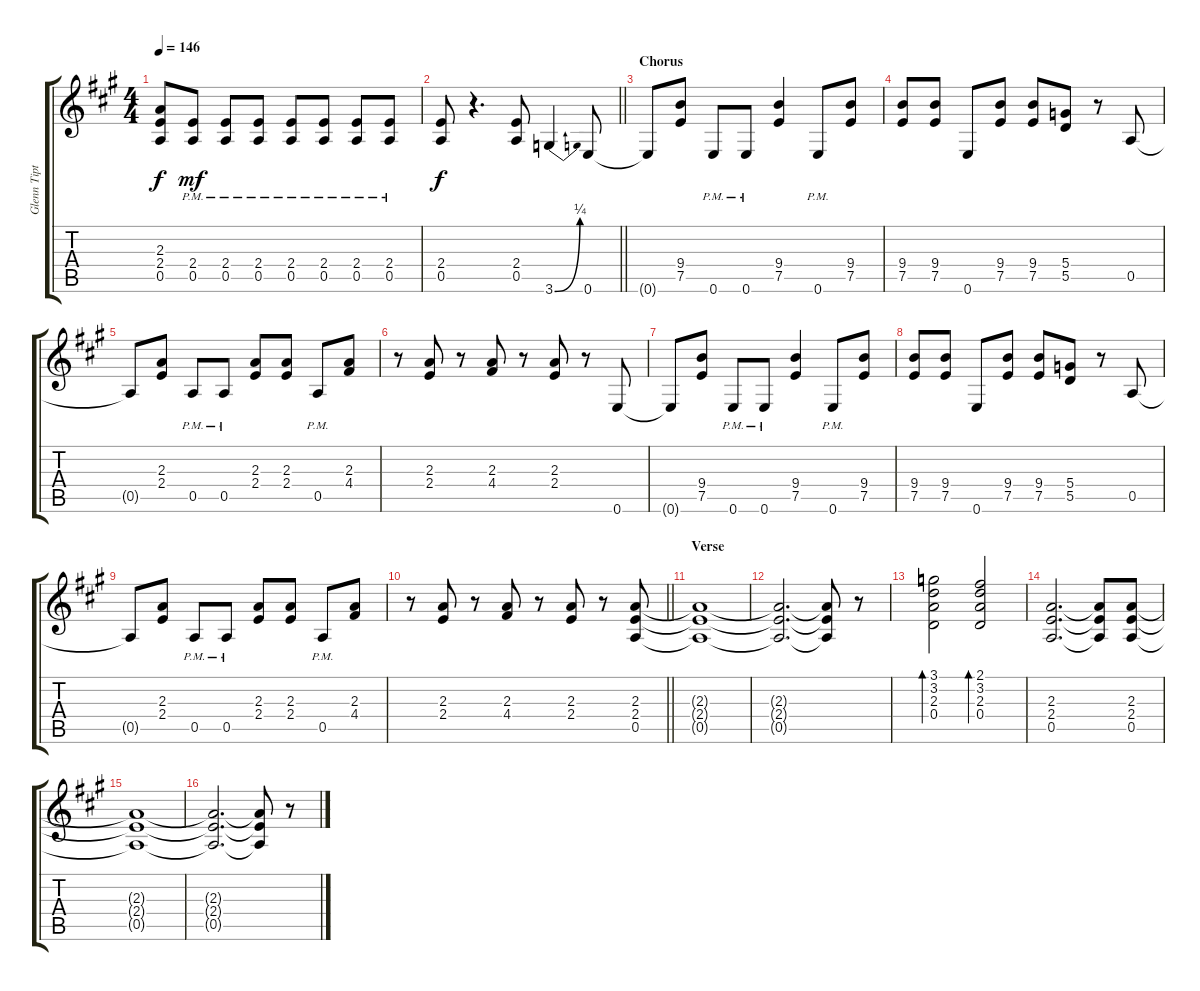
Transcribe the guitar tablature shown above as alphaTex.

\track ("Glenn Tipton" "Glenn Tipt") {instrument overdrivenguitar}
\staff {score tabs}
\tuning (E4 B3 G3 D3 A2 E2) {hide}
\ts (4 4)
\tempo 146
\clef g2
\ks a
(2.3{t} 2.4{t} 0.5{t}).8{dy f} (2.4{pm} 0.5{pm}).8{dy mf} (2.4{pm} 0.5{pm}).8 (2.4{pm} 0.5{pm}).8 (2.4{pm} 0.5{pm}).8 (2.4{pm} 0.5{pm}).8 (2.4{pm} 0.5{pm}).8 (2.4{pm} 0.5{pm}).8 |
\barLineRight lightlight
(2.4 0.5).8{dy f} r.4{d} (2.4 0.5).8 3.6{be (bend 0 0 60 1)}.4 0.6.8 |
\section ("" "Chorus")
0.6{t}.8 (9.4 7.5).8 0.6{pm}.8 0.6{pm}.8 (9.4 7.5).4 0.6{pm}.8 (9.4 7.5).8 |
(9.4 7.5).8 (9.4 7.5).8 0.6.8 (9.4 7.5).8 (9.4 7.5).8 (5.4 5.5).8 r.8 0.5.8 |
0.5{t}.8 (2.3 2.4).8 0.5{pm}.8 0.5{pm}.8 (2.3 2.4).8 (2.3 2.4).8 0.5{pm}.8 (2.3 4.4).8 |
r.8 (2.3 2.4).8 r.8 (2.3 4.4).8 r.8 (2.3 2.4).8 r.8 0.6.8 |
0.6{t}.8 (9.4 7.5).8 0.6{pm}.8 0.6{pm}.8 (9.4 7.5).4 0.6{pm}.8 (9.4 7.5).8 |
(9.4 7.5).8 (9.4 7.5).8 0.6.8 (9.4 7.5).8 (9.4 7.5).8 (5.4 5.5).8 r.8 0.5.8 |
0.5{t}.8 (2.3 2.4).8 0.5{pm}.8 0.5{pm}.8 (2.3 2.4).8 (2.3 2.4).8 0.5{pm}.8 (2.3 4.4).8 |
\barLineRight lightlight
r.8 (2.3 2.4).8 r.8 (2.3 4.4).8 r.8 (2.3 2.4).8 r.8 (2.3 2.4 0.5).8 |
\section ("" "Verse")
(2.3{t} 2.4{t} 0.5{t}).1{volume 9} |
(2.3{t} 2.4{t} 0.5{t}).2{d} (2.3{t} 2.4{t} 0.5{t}).8 r.8{volume 13} |
(3.1 3.2 2.3 0.4).2{bd 120} (2.1 3.2 2.3 0.4).2{bd 120} |
(2.3 2.4 0.5).2{d} (2.3{t} 2.4{t} 0.5{t}).8 (2.3 2.4 0.5).8 |
(2.3{t} 2.4{t} 0.5{t}).1{volume 9} |
(2.3{t} 2.4{t} 0.5{t}).2{d} (2.3{t} 2.4{t} 0.5{t}).8 r.8{volume 13}
